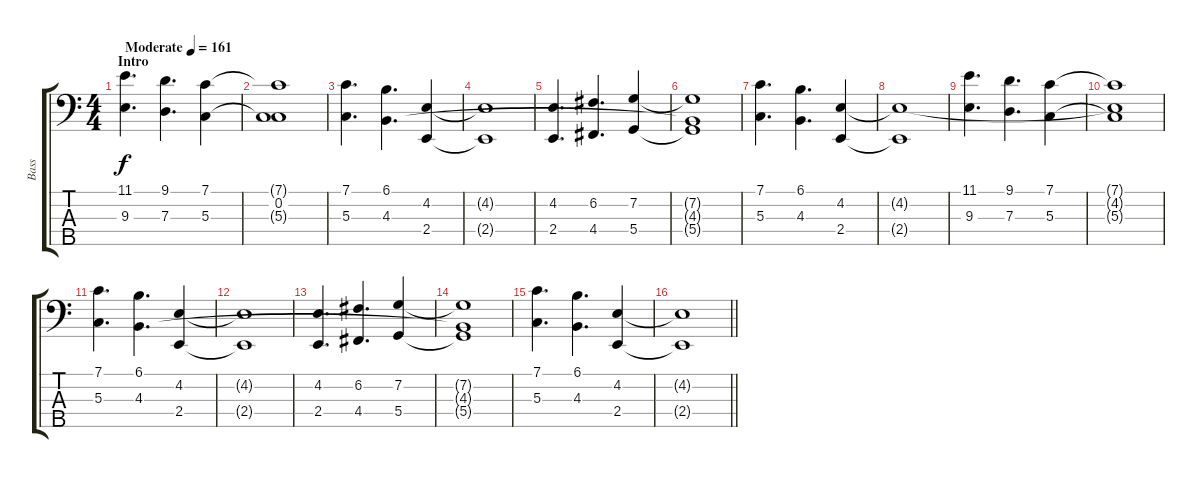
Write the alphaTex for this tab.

\track ("Bass" "Bass") {instrument electricbassfinger}
\staff {score tabs}
\tuning (F2 C2 G1 D1 A0) {hide}
\ts (4 4)
\section ("" "Intro")
\tempo (161 "Moderate")
\clef f4
\ks c
(11.1 9.3).4{d dy f instrument electricbassfinger} (9.1 7.3).4{d} (7.1 5.3).4 |
(7.1{t} 0.2 5.3{t}).1 |
(7.1 5.3).4{d} (6.1 4.3).4{d} (4.2 2.4).4 |
(4.2{t} 2.4{t}).1 |
(4.2 2.4).4{d} (6.2 4.4).4{d} (7.2 5.4).4 |
(7.2{t} 4.3{t} 5.4{t}).1 |
(7.1 5.3).4{d} (6.1 4.3).4{d} (4.2 2.4).4 |
(4.2{t} 2.4{t}).1 |
(11.1 9.3).4{d} (9.1 7.3).4{d} (7.1 5.3).4 |
(7.1{t} 4.2{t} 5.3{t}).1 |
(7.1 5.3).4{d} (6.1 4.3).4{d} (4.2 2.4).4 |
(4.2{t} 2.4{t}).1 |
(4.2 2.4).4{d} (6.2 4.4).4{d} (7.2 5.4).4 |
(7.2{t} 4.3{t} 5.4{t}).1 |
(7.1 5.3).4{d} (6.1 4.3).4{d} (4.2 2.4).4 |
\barLineRight lightlight
(4.2{t} 2.4{t}).1
